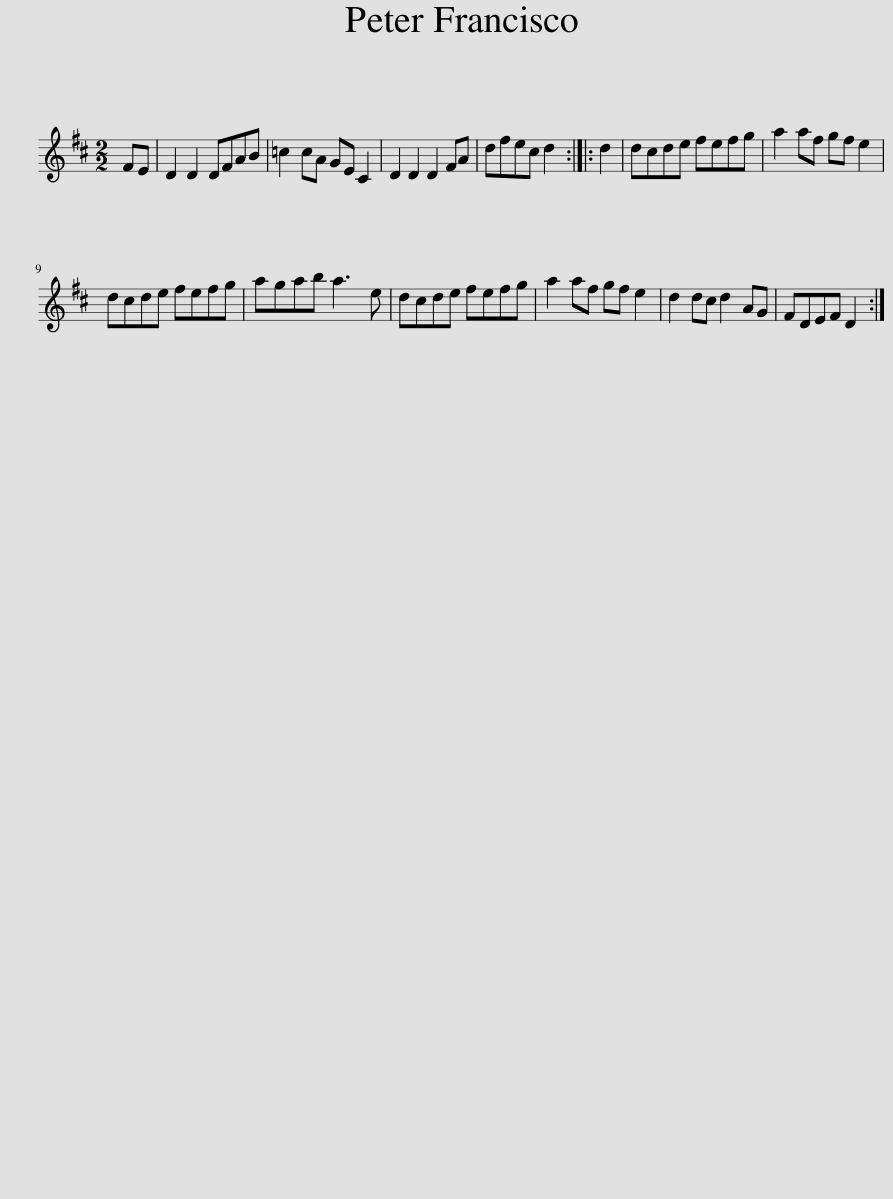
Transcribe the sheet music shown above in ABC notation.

X:1
L:1/8
M:2/2
I:linebreak $
K:D
V:1 treble
V:1
 FE | D2 D2 DFAB | =c2 cA GE C2 | D2 D2 D2 FA | dfec d2 :: %5
 d2 | dcde fefg | a2 af gf e2 |$ dcde fefg | agab a3 e | %10
 dcde fefg | a2 af gf e2 | d2 dc d2 AG | FDEF D2 :| %14
